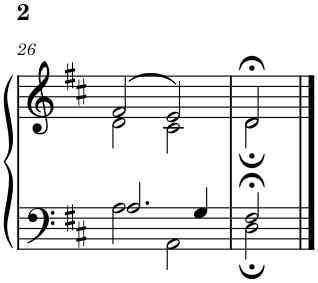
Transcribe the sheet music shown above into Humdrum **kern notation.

**kern	**kern
*part1	*part1
*staff2	*staff1
*I"Piano	*
*I'Pno.	*
!!LO:PB:g=z
*clefF4	*clefG2
*k[f#c#]	*k[f#c#]
*M4/4	*M4/4
*met(c)	*met(c)
=26	=26
*^	*^
2.A/	2A\	(2f#/	2d\
.	2AA\	2e/)	2c#\
4G/	.	.	.
=27	=27	=27	=27
2F#;</	2D;\	2d;</	2d;\
*v	*v	*	*
*	*v	*v
==	==
*-	*-
